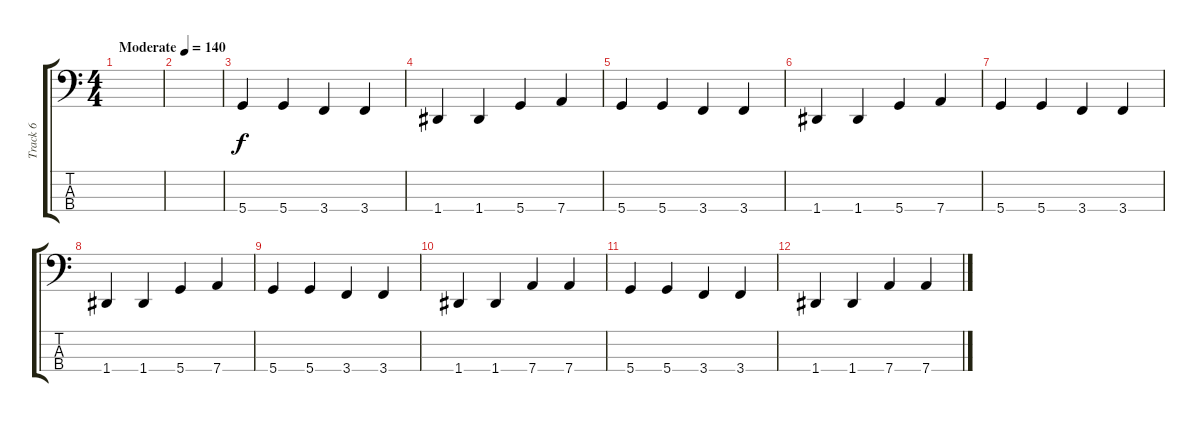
\track ("Track 6" "Track 6") {instrument synthbass1}
\staff {score tabs}
\tuning (G2 D2 A1 D1) {hide}
\ts (4 4)
\tempo (140 "Moderate")
\clef f4
\ks c
|
|
5.4.4 5.4.4 3.4.4 3.4.4 |
1.4.4 1.4.4 5.4.4 7.4.4 |
5.4.4 5.4.4 3.4.4 3.4.4 |
1.4.4 1.4.4 5.4.4 7.4.4 |
5.4.4 5.4.4 3.4.4 3.4.4 |
1.4.4 1.4.4 5.4.4 7.4.4 |
5.4.4 5.4.4 3.4.4 3.4.4 |
1.4.4 1.4.4 7.4.4 7.4.4 |
5.4.4 5.4.4 3.4.4 3.4.4 |
1.4.4 1.4.4 7.4.4 7.4.4
